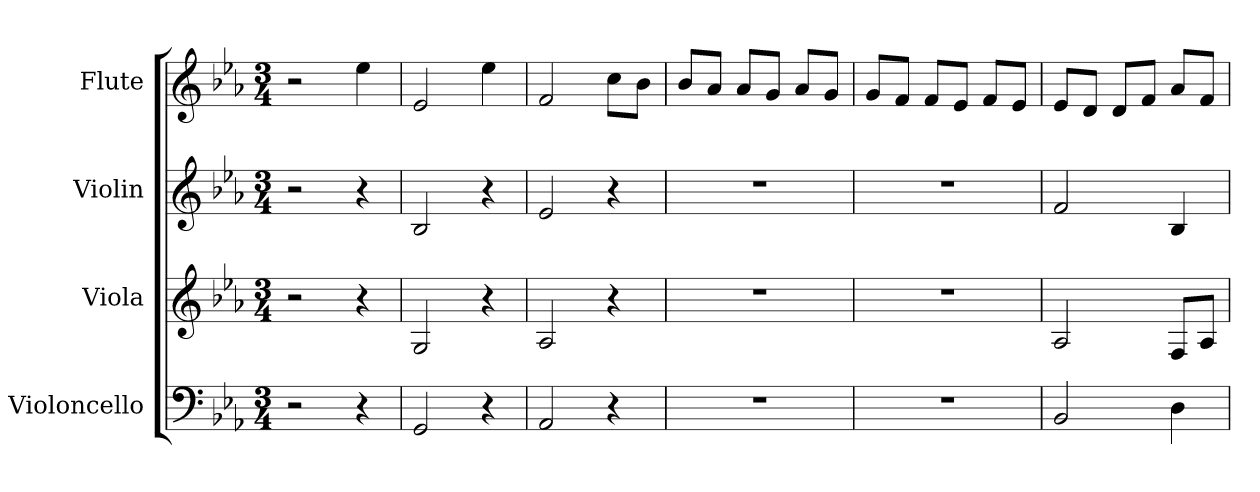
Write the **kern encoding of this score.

**kern	**kern	**kern	**kern
*part4	*part3	*part2	*part1
*staff4	*staff3	*staff2	*staff1
*I"Violoncello	*I"Viola	*I"Violin	*I"Flute
*I'Vc	*I'Vla	*I'Vln	*I'Fl
*k[b-e-a-]	*k[b-e-a-]	*k[b-e-a-]	*k[b-e-a-]
*E-:	*E-:	*E-:	*E-:
*M3/4	*M3/4	*M3/4	*M3/4
*MM112	*MM112	*MM112	*MM112
=	=	=	=
2r	2r	2r	2r
4r	4r	4r	4ee-
=1	=1	=1	=1
2GG	2G	2B-	2e-
4r	4r	4r	4ee-
=2	=2	=2	=2
2AA-	2A-	2e-	2f
4r	4r	4r	8ccL
.	.	.	8b-J
=3	=3	=3	=3
2.r	2.r	2.r	8b-L
.	.	.	8a-J
.	.	.	8a-L
.	.	.	8gJ
.	.	.	8a-L
.	.	.	8gJ
=4	=4	=4	=4
2.r	2.r	2.r	8gL
.	.	.	8fJ
.	.	.	8fL
.	.	.	8e-J
.	.	.	8fL
.	.	.	8e-J
=5	=5	=5	=5
2BB-	2A-	2f	8e-L
.	.	.	8dJ
.	.	.	8dL
.	.	.	8fJ
4D	8FL	4B-	8a-L
.	8A-J	.	8fJ
=	=	=	=
*-	*-	*-	*-
